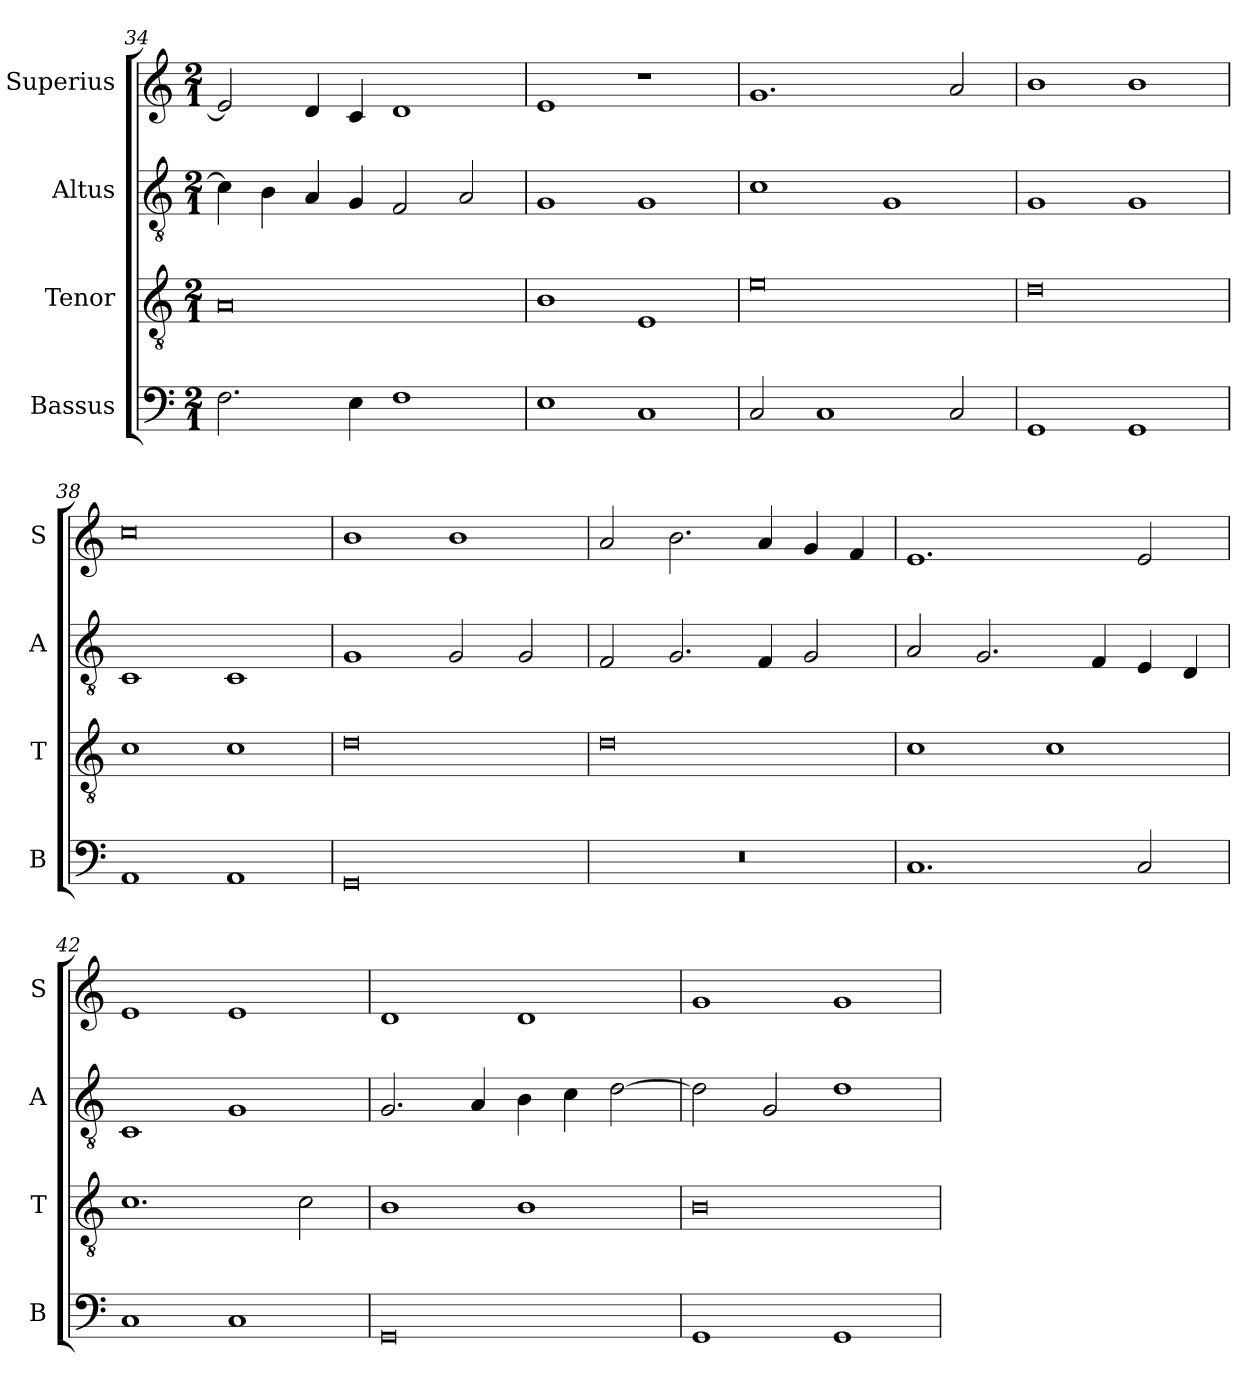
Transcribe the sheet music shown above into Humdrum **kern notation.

**kern	**kern	**kern	**kern
*part4	*part3	*part2	*part1
*staff4	*staff3	*staff2	*staff1
*I"Bassus	*I"Tenor	*I"Altus	*I"Superius
*I'B	*I'T	*I'A	*I'S
*clefF4	*clefGv2	*clefGv2	*clefG2
*k[]	*k[]	*k[]	*k[]
*M2/1	*M2/1	*M2/1	*M2/1
=34	=34	=34	=34
2.F\	0A	4c\]	2e/]
.	.	4B\	.
.	.	4A/	4d/
4E\	.	4G/	4c/
1F	.	2F/	1d
.	.	2A/	.
=35	=35	=35	=35
1E	1B	1G	1e
1C	1E	1G	1r
=36	=36	=36	=36
2C/	0e	1c	1.g
1C	.	.	.
.	.	1G	.
2C/	.	.	2a/
=37	=37	=37	=37
1GG	0d	1G	1b
1GG	.	1G	1b
=38	=38	=38	=38
1AA	1c	1C	0cc
1AA	1c	1C	.
=39	=39	=39	=39
0GG	0d	1G	1b
.	.	2G/	1b
.	.	2G/	.
=40	=40	=40	=40
0r	0d	2F/	2a/
.	.	2.G/	2.b\
.	.	4F/	4a/
.	.	2G/	4g/
.	.	.	4f/
=41	=41	=41	=41
1.C	1c	2A/	1.e
.	.	2.G/	.
.	1c	.	.
.	.	4F/	.
2C/	.	4E/	2e/
.	.	4D/	.
=42	=42	=42	=42
1C	1.c	1C	1e
1C	.	1G	1e
.	2c\	.	.
=43	=43	=43	=43
0GG	1B	2.G/	1d
.	.	4A/	.
.	1B	4B\	1d
.	.	4c\	.
.	.	[2d\	.
=44	=44	=44	=44
1GG	0B	2d\]	1g
.	.	2G/	.
1GG	.	1d	1g
=	=	=	=
*-	*-	*-	*-
